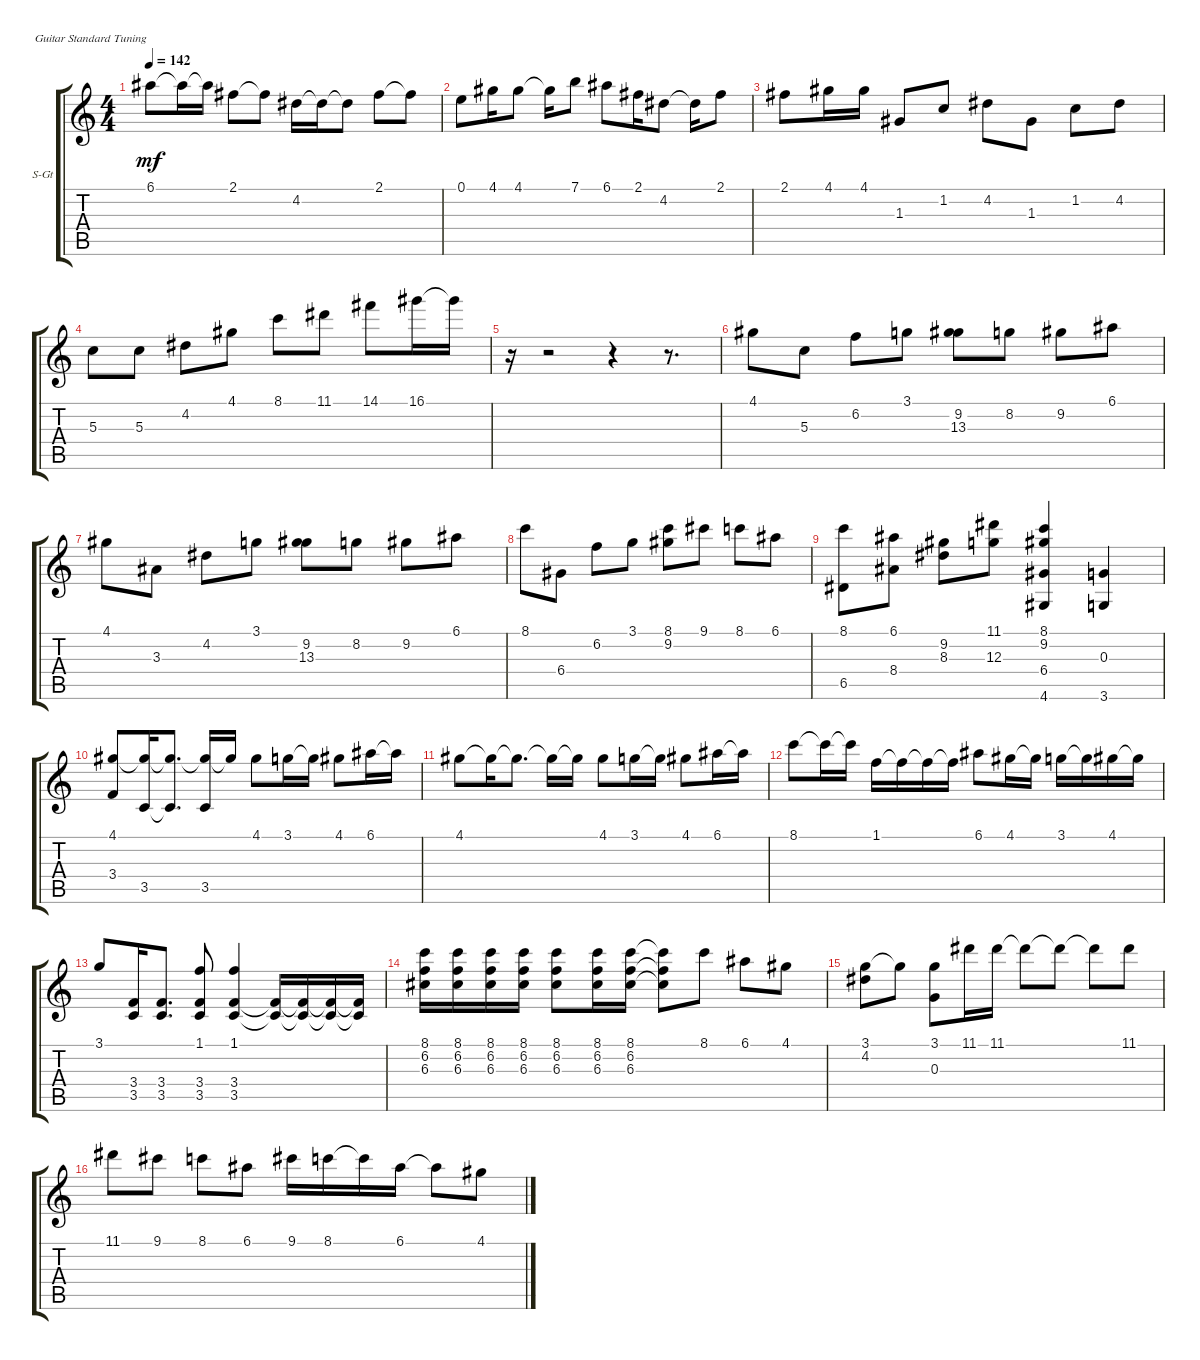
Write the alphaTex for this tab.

\bracketExtendMode groupsimilarinstruments
\firstSystemTrackNameOrientation horizontal
\otherSystemsTrackNameOrientation horizontal
\track ("Piano" "S-Gt") {solo instrument acousticgrandpiano}
\staff {score tabs}
\tuning (E4 B3 G3 D3 A2 E2)
\displaytranspose 12
\ts (4 4)
\tempo 142
\clef g2
\ks c
6.1.8{dy mf} 6.1{t}.16 6.1{t}.16 2.1.8 2.1{t}.8 4.2.16 4.2{t}.16 4.2{t}.8 2.1.8 2.1{t}.8 |
0.1.8 4.1.16 4.1.8 4.1{t}.16 7.1.8 6.1.8 2.1.16 4.2.8 4.2{t}.16 2.1.8 |
2.1.8 4.1.16 4.1.16 1.3.8 1.2.8 4.2.8 1.3.8 1.2.8 4.2.8 |
5.3.8 5.3.8 4.2.8 4.1.8 8.1.8 11.1.8 14.1.8 16.1.16 16.1{t}.16 |
r.16 r.2 r.4 r.8{d} |
4.1.8 5.3.8 6.2.8 3.1.8 (9.2 13.3).8 8.2.8 9.2.8 6.1.8 |
4.1.8 3.3.8 4.2.8 3.1.8 (9.2 13.3).8 8.2.8 9.2.8 6.1.8 |
8.1.8 6.4.8 6.2.8 3.1.8 (8.1 9.2).8 9.1.8 8.1.8 6.1.8 |
(8.1 6.5).8 (6.1 8.4).8 (9.2 8.3).8 (11.1 12.3).8 (8.1 9.2 6.4 4.6).4 (0.3 3.6).4 |
(4.1 3.4).8 (4.1{t} 3.5).16 (4.1{t} 3.5{t}).8{d} (4.1{t} 3.5).16 4.1{t}.16 4.1.8 3.1.16 3.1{t}.16 4.1.8 6.1.16 6.1{t}.16 |
4.1.8 4.1{t}.16 4.1{t}.8{d} 4.1{t}.16 4.1{t}.16 4.1.8 3.1.16 3.1{t}.16 4.1.8 6.1.16 6.1{t}.16 |
8.1.8 8.1{t}.16 8.1{t}.16 1.1.16 1.1{t}.16 1.1{t}.16 1.1{t}.16 6.1.8 4.1.16 4.1{t}.16 3.1.16 3.1{t}.16 4.1.16 4.1{t}.16 |
3.1.8 (3.4 3.5).16 (3.4 3.5).8{d} (1.1 3.4 3.5).8 (1.1 3.4 3.5).4 (3.4{t} 3.5{t}).16 (3.4{t} 3.5{t}).16 (3.4{t} 3.5{t}).16 (3.4{t} 3.5{t}).16 |
(8.1 6.2 6.3).16 (8.1 6.2 6.3).16 (8.1 6.2 6.3).16 (8.1 6.2 6.3).16 (8.1 6.2 6.3).8 (8.1 6.2 6.3).16 (8.1 6.2 6.3).16 (8.1{t} 6.2{t} 6.3{t}).8 8.1.8 6.1.8 4.1.8 |
(3.1 4.2).8 3.1{t}.8 (3.1 0.3).8 11.1.16 11.1.16 11.1{t}.8 11.1{t}.8 11.1{t}.8 11.1.8 |
11.1.8 9.1.8 8.1.8 6.1.8 9.1.16 8.1.16 8.1{t}.16 6.1.16 6.1{t}.8 4.1.8
